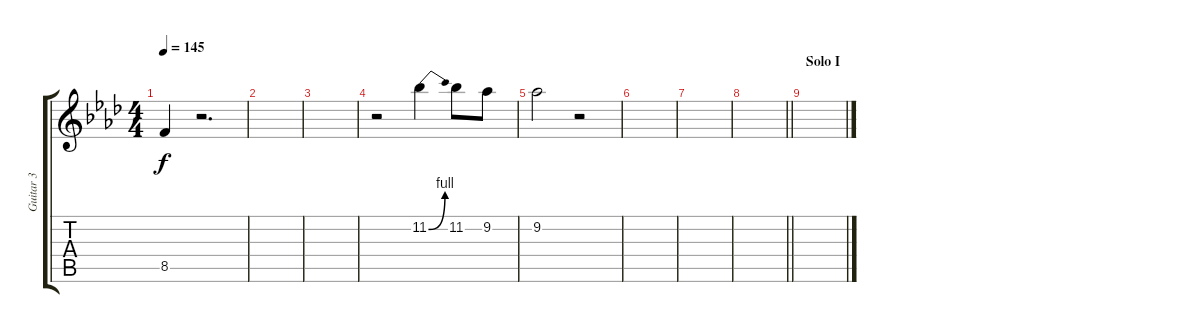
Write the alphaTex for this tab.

\track ("Guitar 3" "Guitar 3") {instrument electricguitarjazz}
\staff {score tabs}
\tuning (E4 B3 G3 D3 A2 E2) {hide}
\ts (4 4)
\tempo 145
\clef g2
\ks ab
8.5{t}.4{dy f} r.2{d} |
|
|
r.2 11.2{be (bend 0 0 60 4)}.4 11.2.8 9.2.8 |
9.2.2 r.2 |
|
|
\barLineRight lightlight
|
\section ("" "Solo I")
